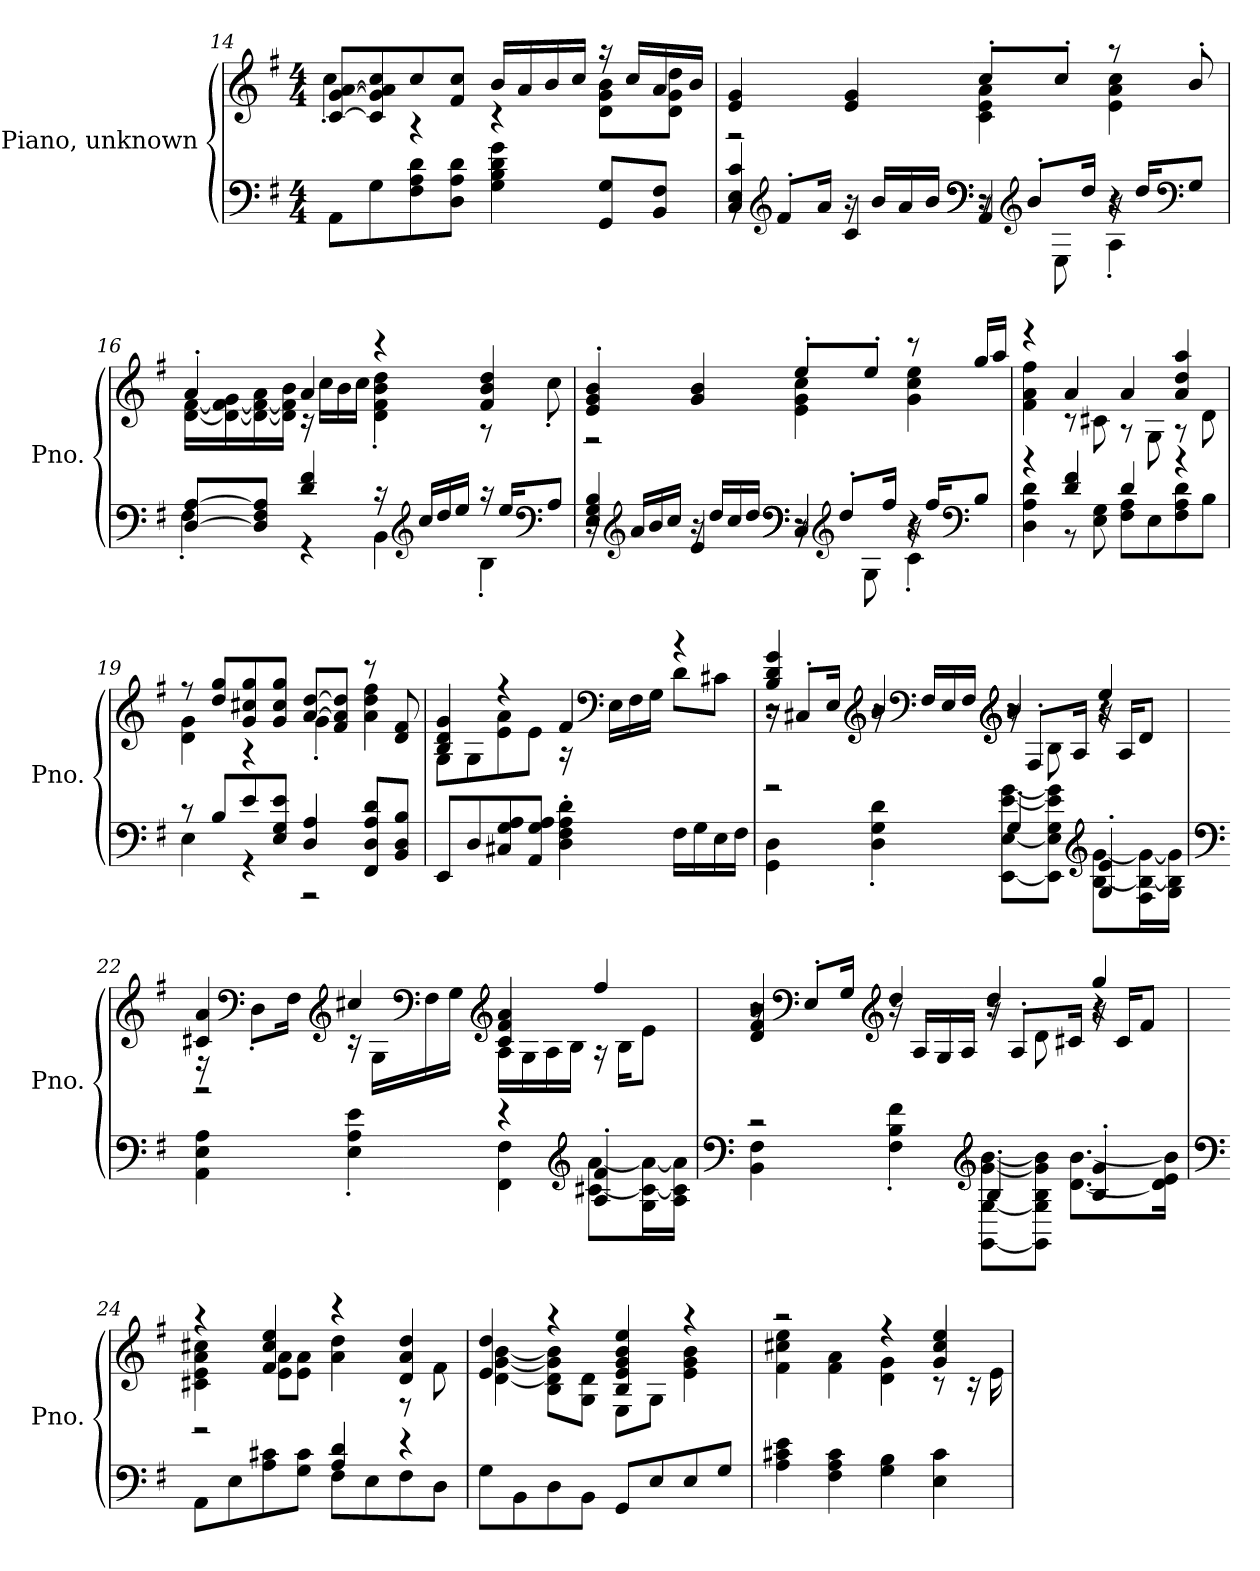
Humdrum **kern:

**kern	**kern
*part1	*part1
*staff2	*staff1
*I"Piano, unknown	*
*I'Pno.	*
*clefF4	*clefG2
*k[f#]	*k[f#]
*M4/4	*M4/4
=14	=14
*	*^
8AA\L	[8c/ [8g/ [8a/L	4cc'\
8G\	8c/] 8g/] 8a/] 8cc/	.
8F#\ 8A\ 8d\	8cc/	4r
8D\ 8A\ 8d\J	8f#/ 8cc/J	.
4G\ 4B\ 4d\ 4g\	16b/LL	4r
.	16a/	.
.	16b/	.
.	16cc/JJ	.
8GG/ 8G/L	16r	8d\ 8g\ 8b\L
.	16cc/LL	.
8BB/ 8F#/J	16a/	8d\ 8g\ 8dd\J
.	16b/JJ	.
!!LO:LB:g=z	!!
=15	=15	=15
*^	*	*
*	*^	*	*
16r	2r	4C/ 4E/ 4c/	4e/ 4g/	2r
*clefG2	*	*	*	*
8f#'/L	.	.	.	.
16a/Jk	.	.	.	.
16r	.	4c/	4e/ 4g/	.
16b/LL	.	.	.	.
16a/	.	.	.	.
16b/JJ	.	.	.	.
*clefF4	*	*	*	*
16r	8r	4AA/	8cc'/L	4c\ 4e\ 4a\
*clefG2	*	*	*	*
8b'/L	.	.	.	.
.	8E\	.	8cc'/J	.
16dd/Jk	.	.	.	.
16r	4A'\	4r	8r	4e\ 4a\ 4cc\
16dd/KL	.	.	.	.
*clefF4	*	*	*	*
8G/J	.	.	8b'/	.
*	*v	*v	*	*
=16	=16	=16	=16
[8D/ [8A/L	4F#'\	4a'/	[16d\ [16f#\LL
.	.	.	16d\_ 16f#\_ 16g\
8D/] 8F#/ 8A/]J	.	.	16d\_ 16f#\_ 16a\
.	.	.	16d\] 16f#\] 16b\JJ
4d/ 4f#/	4r	4a/	16r
.	.	.	16cc\LL
.	.	.	16b\
.	.	.	16cc\JJ
16r	4BB\	4r	4d\' 4f#\' 4b\' 4dd\'
*clefG2	*	*	*
16cc/LL	.	.	.
16dd/	.	.	.
16ee/JJ	.	.	.
16r	4B'\	4f#/ 4b/ 4dd/	8r
16ee/KL	.	.	.
*clefF4	*	*	*
8A/J	.	.	8cc'\
!!LO:PB:g=z	!!
=17	=17	=17	=17
*	*^	*	*
16r	2r	4E/ 4G/ 4B/	4e/' 4g/' 4b/'	2r
*clefG2	*	*	*	*
16a/LL	.	.	.	.
16b/	.	.	.	.
16cc/JJ	.	.	.	.
16r	.	4e/	4g/ 4b/	.
16dd/LL	.	.	.	.
16cc/	.	.	.	.
16dd/JJ	.	.	.	.
*clefF4	*	*	*	*
16r	8r	4C/	8ee'/L	4e\ 4g\ 4cc\
*clefG2	*	*	*	*
8dd'/L	.	.	.	.
.	8G\	.	8ee'/J	.
16ff#/Jk	.	.	.	.
16r	4c'\	4r	8r	4g\ 4cc\ 4ee\
16ff#/KL	.	.	.	.
*clefF4	*	*	*	*
8B/J	.	.	16gg/LL	.
.	.	.	16aa/JJ	.
*	*v	*v	*	*
=18	=18	=18	=18
4r	4D\ 4A\ 4d\	4r	4f#\ 4a\ 4ff#\
4d/ 4f#/	8r	4a/	8r
.	8E\ 8G\	.	8c#X\
4d/	8F#\ 8A\L	4a/	8r
.	8E\	.	8G\
4r	8F#\ 8A\ 8d\	4a/ 4dd/ 4aa/	8r
.	8B\J	.	8d\
=19	=19	=19	=19
8r	4E\	8r	4d\ 4g\
8B/L	.	8dd/ 8gg/L	.
8e/	4r	8g/ 8cc#X/ 8gg/	4r
8E/ 8G/ 8e/J	.	8g/ 8cc#/ 8gg/J	.
4D/ 4A/	2r	[8a/ [8dd/L	4g'\
.	.	8f#/ 8a/] 8dd/]J	.
8FF#/ 8D/ 8A/ 8d/L	.	8r	4a\ 4dd\ 4ff#\
8BB/ 8D/ 8B/J	.	8d/ 8f#/	.
*v	*v	*	*
!!LO:LB:g=z	!!
=20	=20	=20
8EE/L	4B/ 4d/ 4g/	8G\L
8D/	.	8G\
8C#X/ 8G/ 8A/	4r	8e\ 8a\
8AA/ 8G/ 8A/J	.	8e\J
4D\' 4F#\' 4A\' 4d\'	4f#/	16r
*	*clefF4	*
.	.	16E\LL
.	.	16F#\
.	.	16G\JJ
16F#\LL	4r	8d\L
16G\	.	.
16E\	.	8c#X\J
16F#\JJ	.	.
=21	=21	=21
*^	*	*^
2r	4GG\ 4D\	4B/ 4d/ 4g/	2r	16r
.	.	.	.	8C#X'/L
.	.	.	.	16E/Jk
*	*	*clefG2	*	*
.	4D\' 4G\' 4d\'	4b/	.	16r
*	*	*clefF4	*	*
.	.	.	.	16F#/LL
.	.	.	.	16E/
.	.	.	.	16F#/JJ
*	*	*clefG2	*	*
4G'/	[8EE\ [8E\ [8e\ [8g\L	4b/	8r	16r
.	.	.	.	8F#'/L
.	8EE\] 8E\] 8G\ 8e\] 8g\]J	.	8B\	.
.	.	.	.	16A/Jk
*clefG2	*	*	*	*
4G/' 4e/'	[8B\ [8g\L	4ee/	4r	16r
.	.	.	.	16A/KL
.	16F#\ 16B\_ 16g\_L	.	.	8d/J
.	16G\ 16B\] 16g\]JJ	.	.	.
*	*	*v	*v	*v
!!LO:LB:g=z
=22	=22	=22
*clefF4	*	*
*	*	*^
2r	4AA\ 4E\ 4A\	4c#X/ 4a/	16r
*	*	*clefF4	*
.	.	.	8D'\L
.	.	.	16F#\Jk
*	*	*clefG2	*
.	4E\' 4A\' 4e\'	4cc#X/	16r
.	.	.	16G\LL
*	*	*clefF4	*
.	.	.	16F#\
.	.	.	16G\JJ
*	*	*clefG2	*
4r	4FF#\ 4F#\	4c#/ 4f#/ 4a/	16A\LL
.	.	.	16G\
.	.	.	16A\
.	.	.	16B\JJ
*clefG2	*	*	*
4A/' 4f#/'	[8c#X\ [8a\L	4ff#/	16r
.	.	.	16B\KL
.	16G\ 16c#\_ 16a\_L	.	8e\J
.	16A\ 16c#\] 16a\]JJ	.	.
*	*	*v	*v
!!LO:LB:g=z
=23	=23	=23
*clefF4	*	*
*	*	*^
*	*	*	*^
2r	4BB\ 4F#\	4d/ 4f#/ 4b/	2r	16r
*	*	*clefF4	*	*
.	.	.	.	8E'/L
.	.	.	.	16G/Jk
*	*	*clefG2	*	*
.	4F#\' 4B\' 4f#\'	4dd/	.	16r
.	.	.	.	16A/LL
.	.	.	.	16G/
.	.	.	.	16A/JJ
*clefG2	*	*	*	*
4B'/	[8GG\ [8G\ [8g\ [8b\L	4dd/	8r	16r
.	.	.	.	8A'/L
.	8GG\] 8G\] 8B\ 8g\] 8b\]J	.	8d\	.
.	.	.	.	16c#X/Jk
4B/' 4g/'	[8.d\ [8.b\L	4gg/	4r	16r
.	.	.	.	16c#/KL
.	.	.	.	8f#/J
.	16d\] 16e\ 16b\]Jk	.	.	.
*	*	*v	*v	*v
=24	=24	=24
*clefF4	*	*
*	*	*^
2r	8AA\L	4r	4c#X\ 4e\ 4a\ 4cc#X\
.	8E\	.	.
.	8A\ 8c#X\	4f#/ 4cc#/ 4ee/	8e\ 8a\L
.	8G\ 8c#\J	.	8e\ 8a\J
4A/ 4d/	8F#\L	4r	4a\ 4dd\
.	8E\	.	.
4r	8F#\	4d/ 4a/ 4dd/	8r
.	8D\J	.	8f#\
*v	*v	*	*
=25	=25	=25
8G\L	4e/ 4dd/	[4d\ [4g\ [4b\
8BB\	.	.
8D\	4r	8B\ 8d\] 8g\] 8b\]L
8BB\J	.	8G\ 8d\J
8GG/L	4B/ 4e/ 4g/ 4b/ 4ee/	8E\L
8E/	.	8G\J
8E/	4r	4e\ 4g\ 4b\
8G/J	.	.
!!LO:LB:g=z	!!
=26	=26	=26
4A\ 4c#X\ 4e\	2r	4f#\ 4cc#X\ 4ee\
4F#\ 4A\ 4c#\	.	4f#\ 4a\
4G\ 4B\	4r	4d\ 4g\
4E\ 4c#\	4g/ 4cc#/ 4ee/	8r
.	.	16r
.	.	16e\
*	*v	*v
=	=
*-	*-
